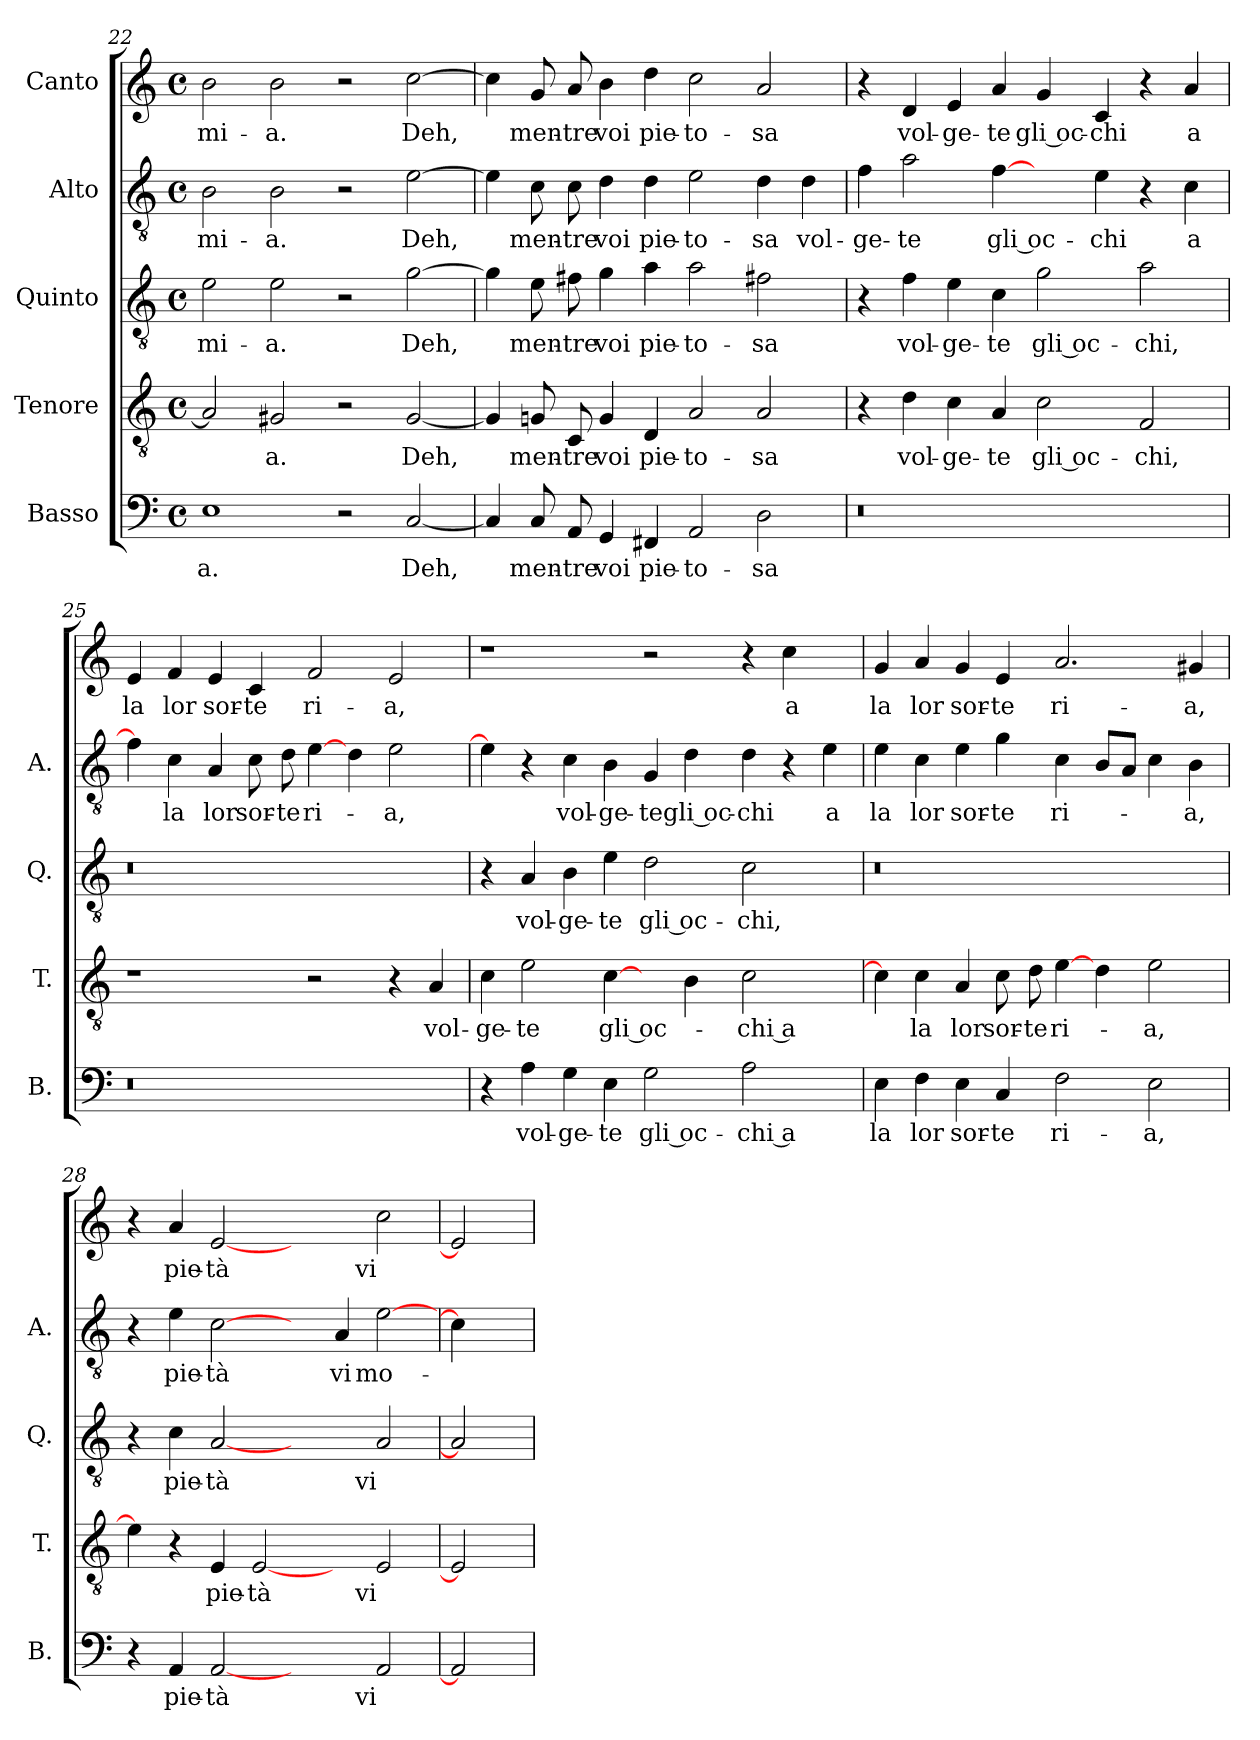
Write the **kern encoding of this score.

**kern	**text	**kern	**text	**kern	**text	**kern	**text	**kern	**text
*part5	*part5	*part4	*part4	*part3	*part3	*part2	*part2	*part1	*part1
*staff5	*staff5	*staff4	*staff4	*staff3	*staff3	*staff2	*staff2	*staff1	*staff1
*I"Basso	*	*I"Tenore	*	*I"Quinto	*	*I"Alto	*	*I"Canto	*
*I'B.	*	*I'T.	*	*I'Q.	*	*I'A.	*	*	*
*clefF4	*	*clefGv2	*	*clefGv2	*	*clefGv2	*	*clefG2	*
*k[]	*	*k[]	*	*k[]	*	*k[]	*	*k[]	*
*C:	*	*C:	*	*C:	*	*C:	*	*C:	*
*M4/4	*	*M4/4	*	*M4/4	*	*M4/4	*	*M4/4	*
*met(c)	*	*met(c)	*	*met(c)	*	*met(c)	*	*met(c)	*
=22	=22	=22	=22	=22	=22	=22	=22	=22	=22
1E\	-a.	2A/]	.	2e\	mi-	2B\	mi-	2b\	mi-
.	.	2G#X/	-a.	2e\	-a.	2B\	-a.	2b\	-a.
2r	.	2r	.	2r	.	2r	.	2r	.
[2C/	Deh,	[2G#/	Deh,	[2g\	Deh,	[2e\	Deh,	[2cc\	Deh,
=23	=23	=23	=23	=23	=23	=23	=23	=23	=23
4C/]	.	4G#/]	.	4g\]	.	4e\]	.	4cc\]	.
8C/	men-	8G/	men-	8e\	men-	8c\	men-	8g/	men-
8AA/	-tre	8C/	-tre	8f#X\	-tre	8c\	-tre	8a/	-tre
4GG/	voi	4G/	voi	4g\	voi	4d\	voi	4b\	voi
4FF#X/	pie-	4D/	pie-	4a\	pie-	4d\	pie-	4dd\	pie-
2AA/	-to-	2A/	-to-	2a\	-to-	2e\	-to-	2cc\	-to-
2D\	-sa	2A/	-sa	2f#X\	-sa	4d\	-sa	2a/	-sa
.	.	.	.	.	.	4d\	vol-	.	.
=24	=24	=24	=24	=24	=24	=24	=24	=24	=24
!LO:N:vis=0	!	!	!	!	!	!	!	!	!
1r	.	4r	.	4r	.	4f\	-ge-	4r	.
.	.	4d\	vol-	4f\	vol-	2a\	-te	4d/	vol-
.	.	4c\	-ge-	4e\	-ge-	.	.	4e/	-ge-
.	.	4A/	-te	4c\	-te	[4f\	gli oc-	4a/	-te
1ryy	.	2c\	gli oc-	2g\	gli oc-	4ryy	.	4g/	gli oc-
.	.	.	.	.	.	4e\	-chi	4c/	-chi
.	.	2F/	-chi,	2a\	-chi,	4r	.	4r	.
.	.	.	.	.	.	4c\	a	4a/	a
=25	=25	=25	=25	=25	=25	=25	=25	=25	=25
!LO:N:vis=0	!	!	!	!LO:N:vis=0	!	!	!	!	!
1r	.	1r	.	1r	.	4f\]	.	4e/	la
.	.	.	.	.	.	4c\	la	4f/	lor
.	.	.	.	.	.	4A/	lor	4e/	sor-
.	.	.	.	.	.	8c\	sor-	4c/	-te
.	.	.	.	.	.	8d\	-te	.	.
1ryy	.	2r	.	1ryy	.	[4e\	ri-	2f/	ri-
.	.	.	.	.	.	4d\	.	.	.
.	.	4r	.	.	.	2e\	-a,	2e/	-a,
.	.	4A/	vol-	.	.	.	.	.	.
=26	=26	=26	=26	=26	=26	=26	=26	=26	=26
4r	.	4c\	-ge-	4r	.	4e\]	.	1r	.
4A\	vol-	2e\	-te	4A/	vol-	4r	.	.	.
4G\	-ge-	.	.	4B\	-ge-	4c\	vol-	.	.
4E\	-te	[4c\	gli oc-	4e\	-te	4B\	-ge-	.	.
2G\	gli oc-	4ryy	.	2d\	gli oc-	4G/	-te	2r	.
.	.	4B\	.	.	.	4d\	gli oc-	.	.
2A\	-chi a	2c\	-chi a	2c\	-chi,	4d\	-chi	4r	.
.	.	.	.	.	.	4r	.	4cc\	a
4ryy	.	4ryy	.	4ryy	.	4e\	a	4ryy	.
=27	=27	=27	=27	=27	=27	=27	=27	=27	=27
!	!	!	!	!LO:N:vis=0	!	!	!	!	!
4E\	la	4c\]	.	1r	.	4e\	la	4g/	la
4F\	lor	4c\	la	.	.	4c\	lor	4a/	lor
4E\	sor-	4A/	lor	.	.	4e\	sor-	4g/	sor-
4C/	-te	8c\	sor-	.	.	4g\	-te	4e/	-te
.	.	8d\	-te	.	.	.	.	.	.
2F\	ri-	[4e\	ri-	1ryy	.	4c\	ri-	2.a/	ri-
.	.	4d\	.	.	.	8B/L	.	.	.
.	.	.	.	.	.	8A/J	.	.	.
2E\	-a,	2e\	-a,	.	.	4c\	.	.	.
.	.	.	.	.	.	4B\	-a,	4g#X/	-a,
=28	=28	=28	=28	=28	=28	=28	=28	=28	=28
4r	.	4e\]	.	4r	.	4r	.	4r	.
4AA/	pie-	4r	.	4c\	pie-	4e\	pie-	4a/	pie-
[2AA/	-tà	4E/	pie-	[2A/	-tà	[2c\	-tà	[2e/	-tà
.	.	[2E/	-tà	.	.	.	.	.	.
2ryy	.	.	.	2ryy	.	4ryy	.	2ryy	.
.	.	4ryy	.	.	.	4A/	vi	.	.
2AA/	vi	2E/	vi	2A/	vi	[2e\	mo-	2cc\	vi
=29	=29	=29	=29	=29	=29	=29	=29	=29	=29
2AA/]	.	2E/]	.	2A/]	.	4c\]	.	2e/]	.
.	.	.	.	.	.	4ryy	.	.	.
=	=	=	=	=	=	=	=	=	=
*-	*-	*-	*-	*-	*-	*-	*-	*-	*-
